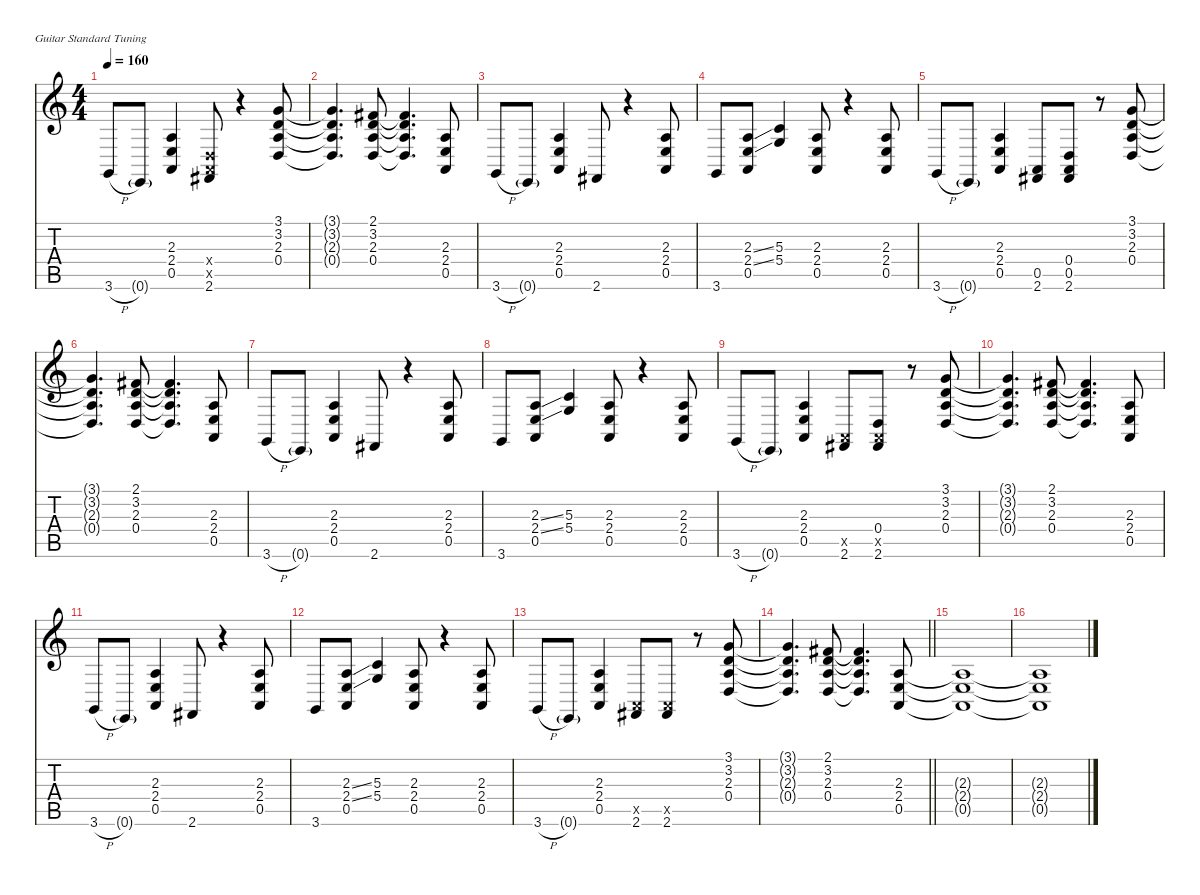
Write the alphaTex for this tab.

\defaultSystemsLayout 4
\hideDynamics
\bracketExtendMode nobrackets
\singleTrackTrackNamePolicy hidden
\multiTrackTrackNamePolicy hidden
\firstSystemTrackNameMode fullname
\firstSystemTrackNameOrientation horizontal
\otherSystemsTrackNameOrientation horizontal
\track ("OverDub-hid" "led.synth.") {instrument lead1square}
\staff {score tabs}
\tuning (E4 B3 G3 D3 A2 E2)
\ts (4 4)
\tempo 160
\clef g2
\ks c
3.6{h}.8{dy f} 0.6{g}.8 (2.3 2.4 0.5).4 (0.4{x} 0.5{x} 2.6{acc #}).8 r.4 (3.1 3.2 2.3 0.4).8 |
(3.1{t} 3.2{t} 2.3{t} 0.4{t}).4{d} (2.1{acc #} 3.2 2.3 0.4).8 (2.1{t acc #} 3.2{t} 2.3{t} 0.4{t}).4{d} (2.3 2.4 0.5).8 |
3.6{h}.8 0.6{g}.8 (2.3 2.4 0.5).4 2.6{acc #}.8 r.4 (2.3 2.4 0.5).8 |
3.6.8 (2.3{ss} 2.4{ss} 0.5).8 (5.3 5.4).4 (2.3 2.4 0.5).8 r.4 (2.3 2.4 0.5).8 |
3.6{h}.8 0.6{g}.8 (2.3 2.4 0.5).4 (0.5 2.6{acc #}).8 (0.4 0.5 2.6{acc #}).8 r.8 (3.1 3.2 2.3 0.4).8 |
(3.1{t} 3.2{t} 2.3{t} 0.4{t}).4{d} (2.1{acc #} 3.2 2.3 0.4).8 (2.1{t acc #} 3.2{t} 2.3{t} 0.4{t}).4{d} (2.3 2.4 0.5).8 |
3.6{h}.8 0.6{g}.8 (2.3 2.4 0.5).4 2.6{acc #}.8 r.4 (2.3 2.4 0.5).8 |
3.6.8 (2.3{ss} 2.4{ss} 0.5).8 (5.3 5.4).4 (2.3 2.4 0.5).8 r.4 (2.3 2.4 0.5).8 |
3.6{h}.8 0.6{g}.8 (2.3 2.4 0.5).4 (0.5{x} 2.6{acc #}).8 (0.4 0.5{x} 2.6{acc #}).8 r.8 (3.1 3.2 2.3 0.4).8 |
(3.1{t} 3.2{t} 2.3{t} 0.4{t}).4{d} (2.1{acc #} 3.2 2.3 0.4).8 (2.1{t acc #} 3.2{t} 2.3{t} 0.4{t}).4{d} (2.3 2.4 0.5).8 |
3.6{h}.8 0.6{g}.8 (2.3 2.4 0.5).4 2.6{acc #}.8 r.4 (2.3 2.4 0.5).8 |
3.6.8 (2.3{ss} 2.4{ss} 0.5).8 (5.3 5.4).4 (2.3 2.4 0.5).8 r.4 (2.3 2.4 0.5).8 |
3.6{h}.8 0.6{g}.8 (2.3 2.4 0.5).4 (0.5{x} 2.6{acc #}).8 (0.5{x} 2.6{acc #}).8 r.8 (3.1 3.2 2.3 0.4).8 |
\barLineRight lightlight
(3.1{t} 3.2{t} 2.3{t} 0.4{t}).4{d} (2.1{acc #} 3.2 2.3 0.4).8 (2.1{t acc #} 3.2{t} 2.3{t} 0.4{t}).4{d} (2.3 2.4 0.5).8 |
(2.3{t} 2.4{t} 0.5{t}).1 |
(2.3{t} 2.4{t} 0.5{t}).1
